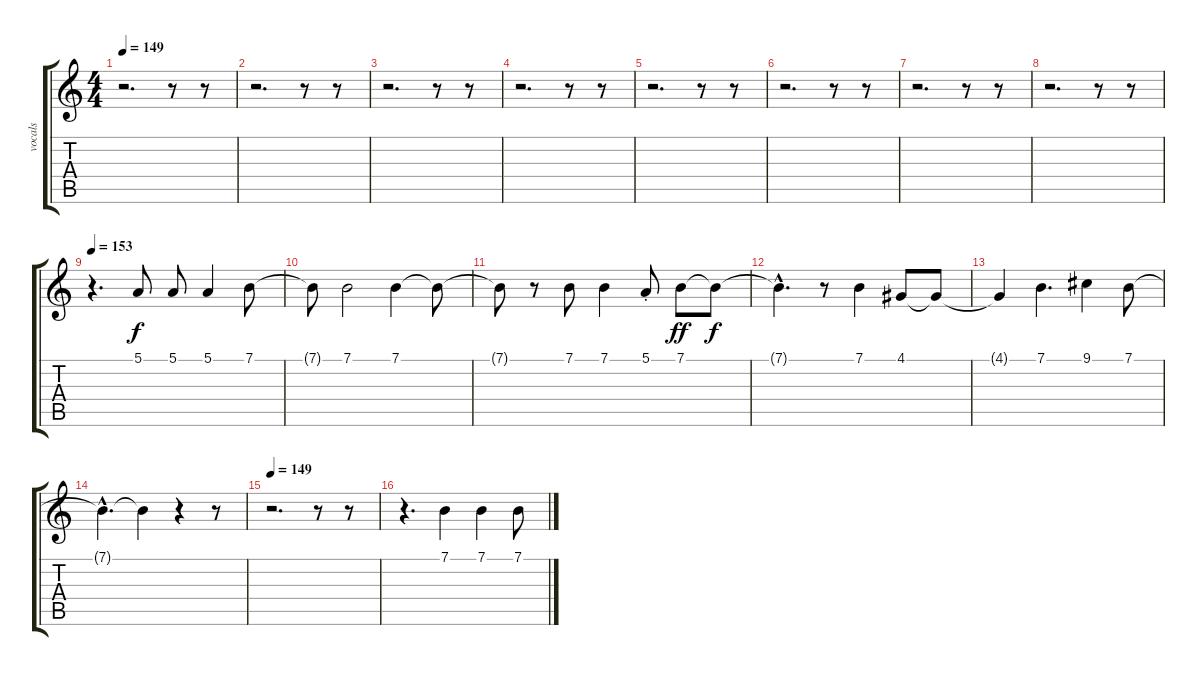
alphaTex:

\track ("vocals" "vocals") {instrument voiceoohs}
\staff {score tabs}
\tuning (E4 B3 G3 D3 A2 E2) {hide}
\ts (4 4)
\tempo 149
\clef g2
\ks c
r.2{d dy f} r.8 r.8 |
r.2{d} r.8 r.8 |
r.2{d} r.8 r.8 |
r.2{d} r.8 r.8 |
r.2{d} r.8 r.8 |
r.2{d} r.8 r.8 |
r.2{d} r.8 r.8 |
r.2{d} r.8 r.8 |
\tempo 153
r.4{d} 5.1.8 5.1.8 5.1.4 7.1.8 |
7.1{t}.8 7.1.2 7.1.4 7.1{t}.8 |
7.1{t}.8 r.8 7.1.8 7.1.4 5.1{st}.8 7.1.8{dy ff} 7.1{t}.8{dy f} |
7.1{hac t}.4{d} r.8 7.1.4 4.1.8 4.1{t}.8 |
4.1{t}.4 7.1.4{d} 9.1.4 7.1.8 |
7.1{hac t}.4{d} 7.1{t}.4 r.4 r.8 |
\tempo 149
r.2{d} r.8 r.8 |
r.4{d} 7.1.4 7.1.4 7.1.8
